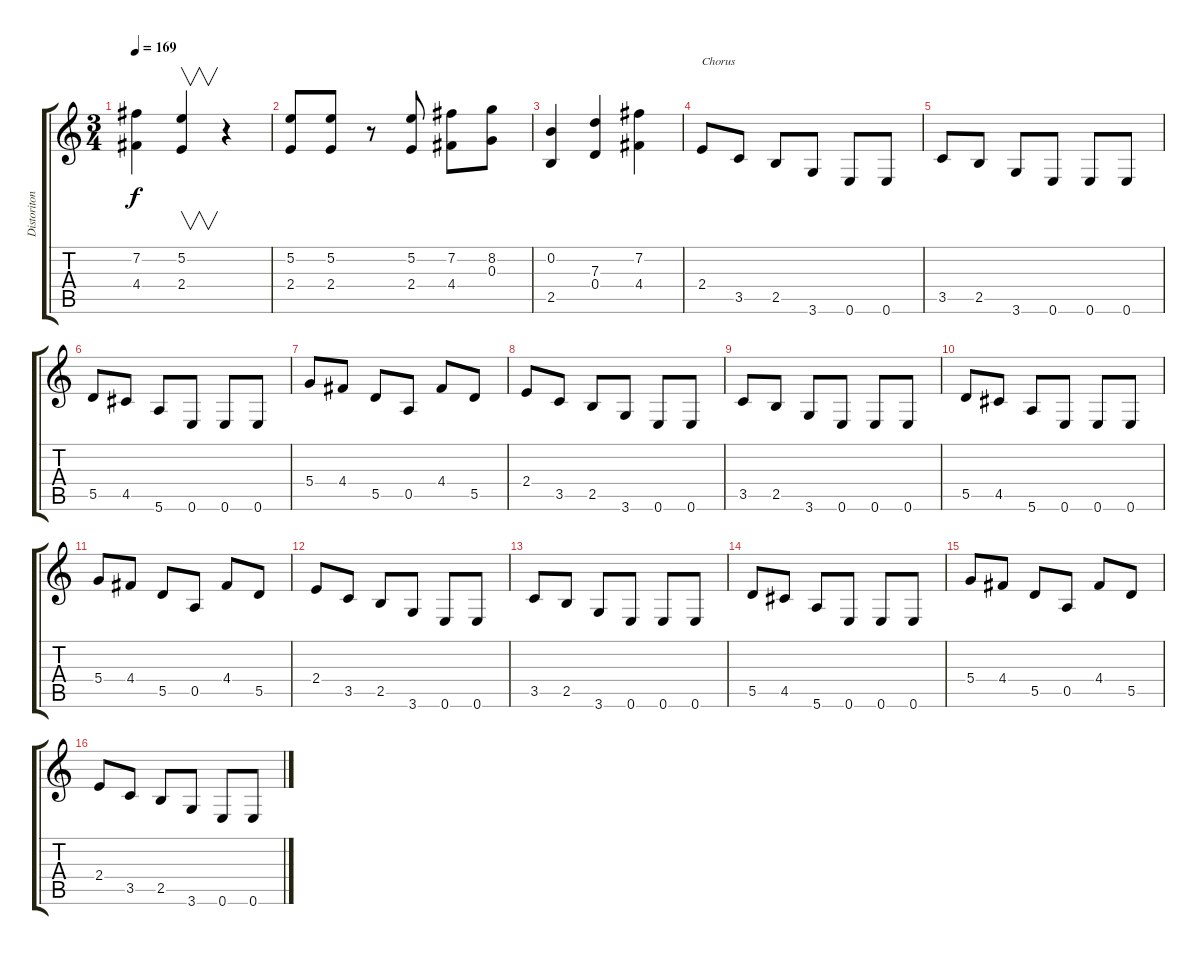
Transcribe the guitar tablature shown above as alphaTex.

\track ("Distoriton" "Distoriton") {instrument distortionguitar}
\staff {score tabs}
\tuning (E4 B3 G3 D3 A2 E2) {hide}
\ts (3 4)
\tempo 169
\clef g2
\ks c
(7.2 4.4).4{dy f} (5.2 2.4).4{v} r.4 |
(5.2 2.4).8 (5.2 2.4).8 r.8 (5.2 2.4).8 (7.2 4.4).8 (8.2 0.3).8 |
(0.2 2.5).4 (7.3 0.4).4 (7.2 4.4).4 |
2.4.8{txt "Chorus"} 3.5.8 2.5.8 3.6.8 0.6.8 0.6.8 |
3.5.8 2.5.8 3.6.8 0.6.8 0.6.8 0.6.8 |
5.5.8 4.5.8 5.6.8 0.6.8 0.6.8 0.6.8 |
5.4.8 4.4.8 5.5.8 0.5.8 4.4.8 5.5.8 |
2.4.8 3.5.8 2.5.8 3.6.8 0.6.8 0.6.8 |
3.5.8 2.5.8 3.6.8 0.6.8 0.6.8 0.6.8 |
5.5.8 4.5.8 5.6.8 0.6.8 0.6.8 0.6.8 |
5.4.8 4.4.8 5.5.8 0.5.8 4.4.8 5.5.8 |
2.4.8 3.5.8 2.5.8 3.6.8 0.6.8 0.6.8 |
3.5.8 2.5.8 3.6.8 0.6.8 0.6.8 0.6.8 |
5.5.8 4.5.8 5.6.8 0.6.8 0.6.8 0.6.8 |
5.4.8 4.4.8 5.5.8 0.5.8 4.4.8 5.5.8 |
2.4.8 3.5.8 2.5.8 3.6.8 0.6.8 0.6.8
